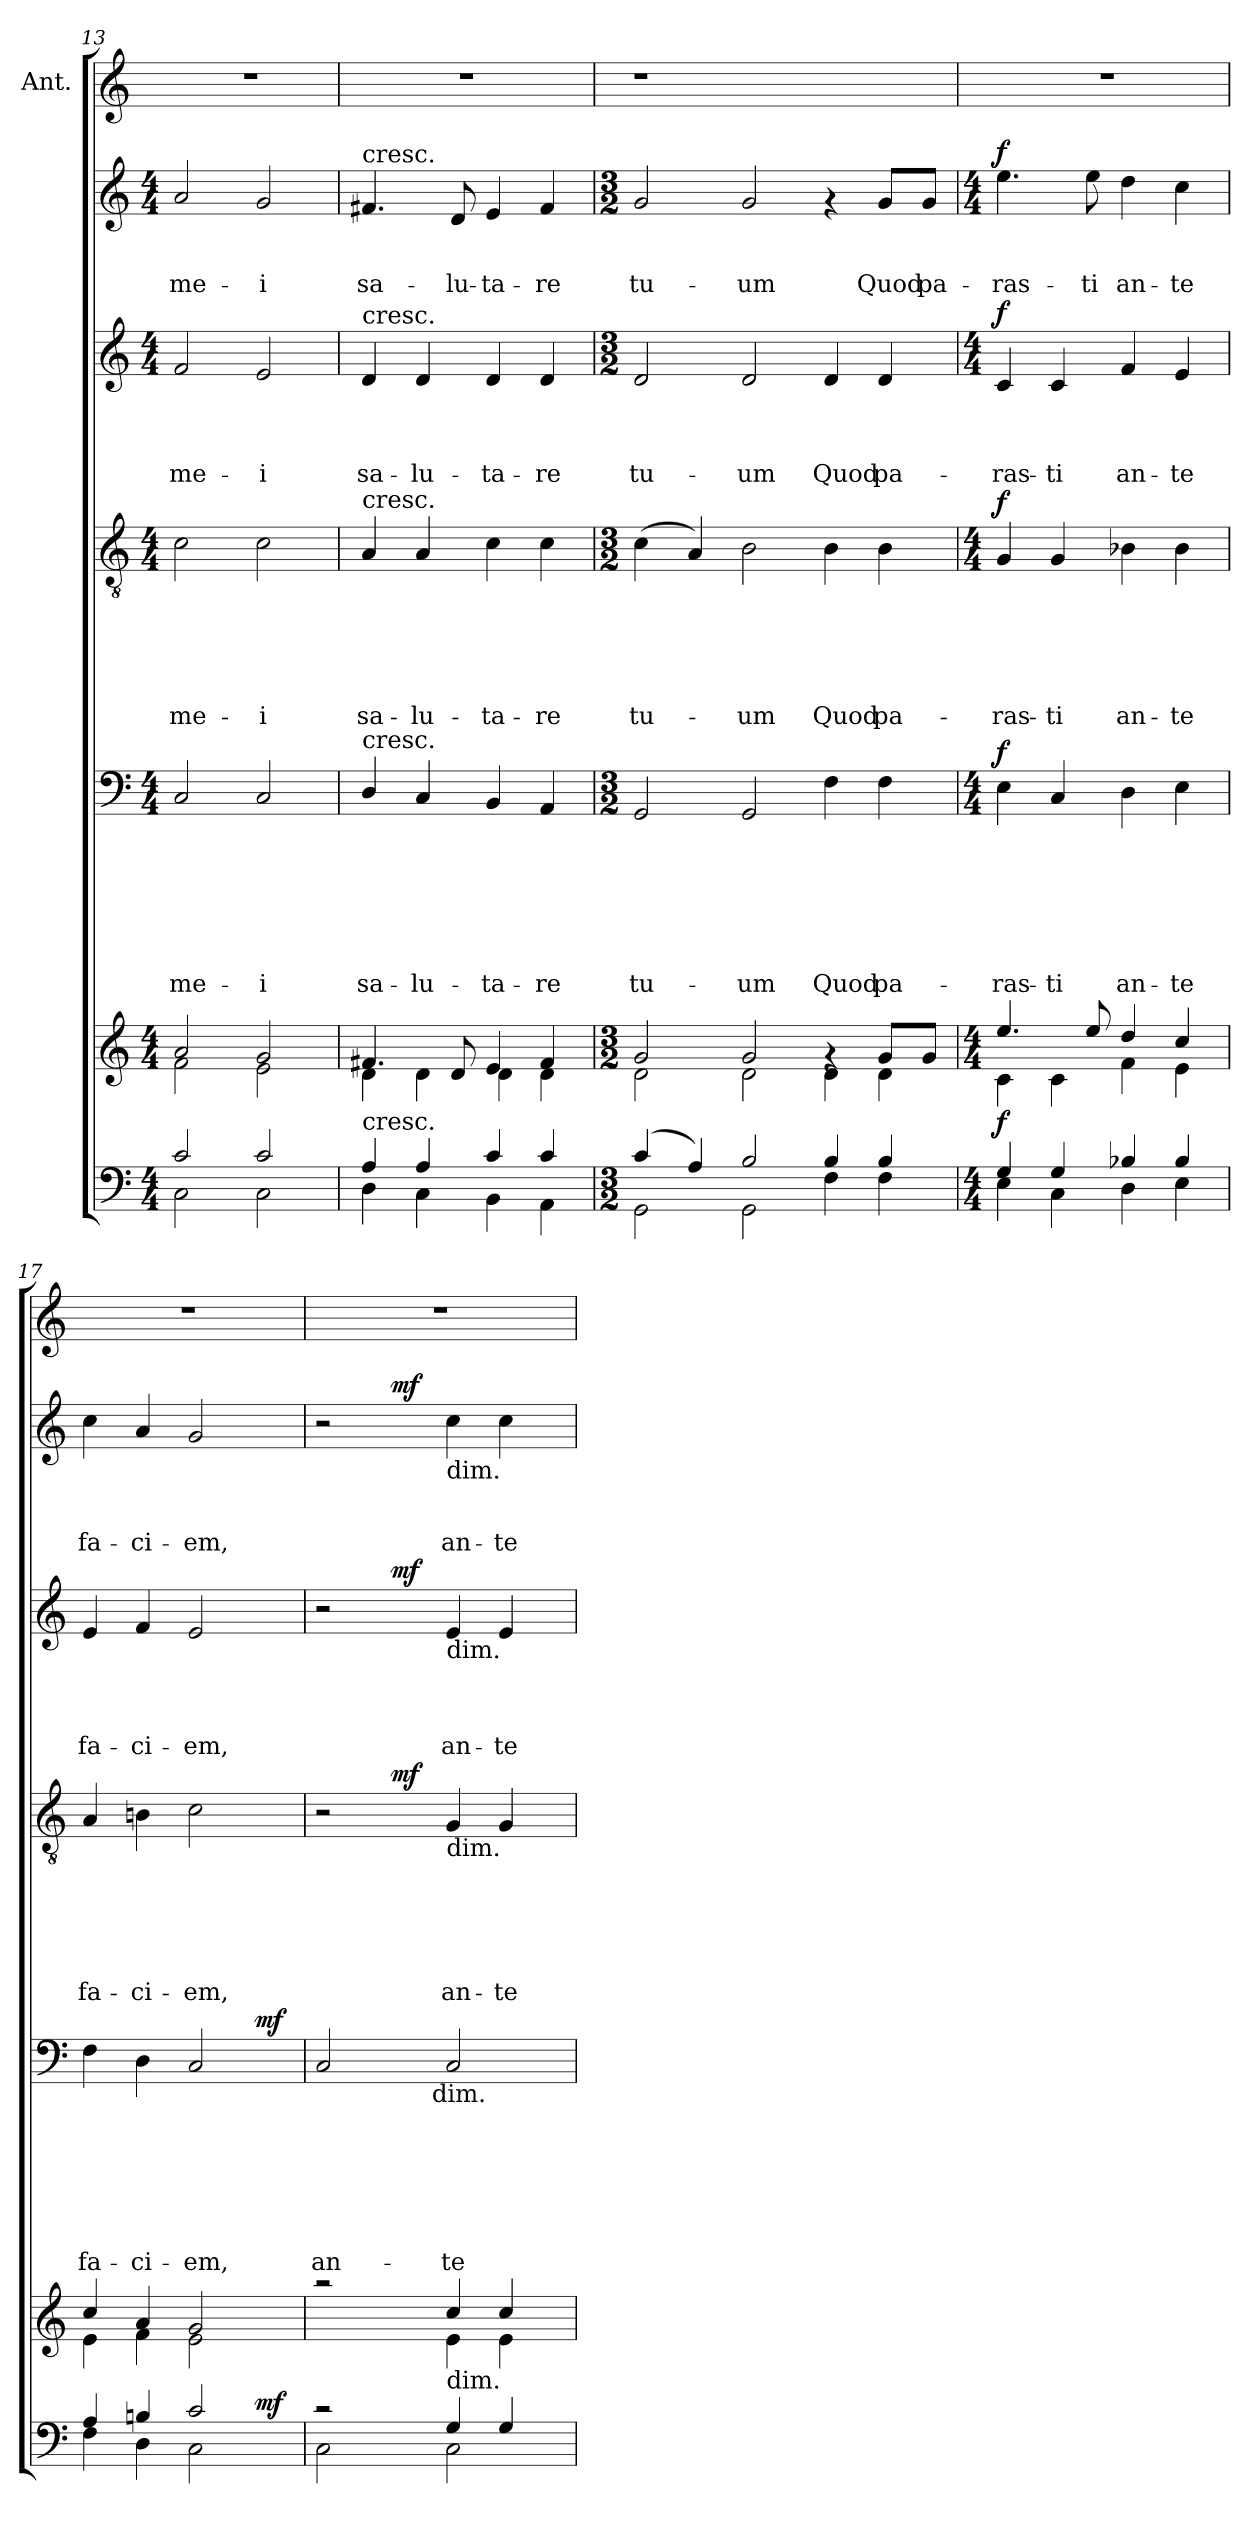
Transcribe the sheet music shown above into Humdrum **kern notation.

**kern	**dynam	**kern	**dynam	**kern	**text	**text	**text	**text	**text	**text	**text	**dynam	**kern	**text	**text	**text	**text	**text	**text	**dynam	**kern	**text	**text	**text	**text	**dynam	**kern	**text	**text	**text	**dynam	**kern
*part7	*part7	*part6	*part6	*part5	*part5	*part5	*part5	*part5	*part5	*part5	*part5	*part5	*part4	*part4	*part4	*part4	*part4	*part4	*part4	*part4	*part3	*part3	*part3	*part3	*part3	*part3	*part2	*part2	*part2	*part2	*part2	*part1
*staff7	*staff7	*staff6	*staff6	*staff5	*staff5	*staff5	*staff5	*staff5	*staff5	*staff5	*staff5	*staff5	*staff4	*staff4	*staff4	*staff4	*staff4	*staff4	*staff4	*staff4	*staff3	*staff3	*staff3	*staff3	*staff3	*staff3	*staff2	*staff2	*staff2	*staff2	*staff2	*staff1
*	*	*	*	*	*	*	*	*	*	*	*	*	*	*	*	*	*	*	*	*	*	*	*	*	*	*	*	*	*	*	*	*I"Ant.
*clefF4	*	*clefG2	*	*clefF4	*	*	*	*	*	*	*	*	*clefGv2	*	*	*	*	*	*	*	*clefG2	*	*	*	*	*	*clefG2	*	*	*	*	*clefG2
*k[]	*	*k[]	*	*k[]	*	*	*	*	*	*	*	*	*k[]	*	*	*	*	*	*	*	*k[]	*	*	*	*	*	*k[]	*	*	*	*	*k[]
*C:	*	*C:	*	*C:	*	*	*	*	*	*	*	*	*C:	*	*	*	*	*	*	*	*C:	*	*	*	*	*	*C:	*	*	*	*	*C:
*M4/4	*	*M4/4	*	*M4/4	*	*	*	*	*	*	*	*	*M4/4	*	*	*	*	*	*	*	*M4/4	*	*	*	*	*	*M4/4	*	*	*	*	*
=13	=13	=13	=13	=13	=13	=13	=13	=13	=13	=13	=13	=13	=13	=13	=13	=13	=13	=13	=13	=13	=13	=13	=13	=13	=13	=13	=13	=13	=13	=13	=13	=13
*^	*	*^	*	*	*	*	*	*	*	*	*	*	*	*	*	*	*	*	*	*	*	*	*	*	*	*	*	*	*	*	*	*
!	!	!	!	!	!	!	!	!	!	!	!	!	!LO:LY:b	!	!	!	!	!	!	!	!LO:LY:b	!	!	!	!	!	!LO:LY:b	!	!	!	!	!LO:LY:b	!	!
2c/	2C\	.	2a/	2f\	.	2C/	.	.	.	.	.	.	me-	.	2c\	.	.	.	.	.	me-	.	2f/	.	.	.	me-	.	2a/	.	.	me-	.	1r
!	!	!	!	!	!	!	!	!	!	!	!	!	!LO:LY:b	!	!	!	!	!	!	!	!LO:LY:b	!	!	!	!	!	!LO:LY:b	!	!	!	!	!LO:LY:b	!	!
2c/	2C\	.	2g/	2e\	.	2C/	.	.	.	.	.	.	-i	.	2c\	.	.	.	.	.	-i	.	2e/	.	.	.	-i	.	2g/	.	.	-i	.	.
=14	=14	=14	=14	=14	=14	=14	=14	=14	=14	=14	=14	=14	=14	=14	=14	=14	=14	=14	=14	=14	=14	=14	=14	=14	=14	=14	=14	=14	=14	=14	=14	=14	=14	=14
!	!	!	!	!	!	!	!	!	!	!	!	!	!	!	!	!	!	!	!	!	!	!	!	!	!	!	!	!	!LO:TX:a:t=cresc.	!	!	!	!	!
!	!	!	!	!	!	!	!	!	!	!	!	!	!	!	!	!	!	!	!	!	!	!	!LO:TX:a:t=cresc.	!	!	!	!	!	!	!	!	!	!	!
!	!	!	!	!	!	!	!	!	!	!	!	!	!	!	!LO:TX:a:t=cresc.	!	!	!	!	!	!	!	!	!	!	!	!	!	!	!	!	!	!	!
!	!	!	!	!	!	!LO:TX:a:t=cresc.	!	!	!	!	!	!	!	!	!	!	!	!	!	!	!	!	!	!	!	!	!	!	!	!	!	!	!	!
!LO:TX:a:t=cresc.	!	!	!	!	!	!	!	!	!	!	!	!	!	!	!	!	!	!	!	!	!	!	!	!	!	!	!	!	!	!	!	!	!	!
!	!	!	!	!	!	!	!	!	!	!	!	!	!LO:LY:b	!	!	!	!	!	!	!	!LO:LY:b	!	!	!	!	!	!LO:LY:b	!	!	!	!	!LO:LY:b	!	!
4A/	4D\	.	4.f#X/	4d\	.	4D/	.	.	.	.	.	.	sa-	.	4A/	.	.	.	.	.	sa-	.	4d/	.	.	.	sa-	.	4.f#X/	.	.	sa-	.	1r
!	!	!	!	!	!	!	!	!	!	!	!	!	!LO:LY:b	!	!	!	!	!	!	!	!LO:LY:b	!	!	!	!	!	!LO:LY:b	!	!	!	!	!	!	!
4A/	4C\	.	.	4d\	.	4C/	.	.	.	.	.	.	-lu-	.	4A/	.	.	.	.	.	-lu-	.	4d/	.	.	.	-lu-	.	.	.	.	.	.	.
!	!	!	!	!	!	!	!	!	!	!	!	!	!	!	!	!	!	!	!	!	!	!	!	!	!	!	!	!	!	!	!	!LO:LY:b	!	!
.	.	.	8d/	.	.	.	.	.	.	.	.	.	.	.	.	.	.	.	.	.	.	.	.	.	.	.	.	.	8d/	.	.	-lu-	.	.
!	!	!	!	!	!	!	!	!	!	!	!	!	!LO:LY:b	!	!	!	!	!	!	!	!LO:LY:b	!	!	!	!	!	!LO:LY:b	!	!	!	!	!LO:LY:b	!	!
4c/	4BB\	.	4e/	4d\	.	4BB/	.	.	.	.	.	.	-ta-	.	4c\	.	.	.	.	.	-ta-	.	4d/	.	.	.	-ta-	.	4e/	.	.	-ta-	.	.
!	!	!	!	!	!	!	!	!	!	!	!	!	!LO:LY:b	!	!	!	!	!	!	!	!LO:LY:b	!	!	!	!	!	!LO:LY:b	!	!	!	!	!LO:LY:b	!	!
4c/	4AA\	.	4f#/	4d\	.	4AA/	.	.	.	.	.	.	-re	.	4c\	.	.	.	.	.	-re	.	4d/	.	.	.	-re	.	4f#/	.	.	-re	.	.
!!LO:PB:g=z
=15	=15	=15	=15	=15	=15	=15	=15	=15	=15	=15	=15	=15	=15	=15	=15	=15	=15	=15	=15	=15	=15	=15	=15	=15	=15	=15	=15	=15	=15	=15	=15	=15	=15	=15
*M3/2	*	*	*M3/2	*	*	*M3/2	*	*	*	*	*	*	*	*	*M3/2	*	*	*	*	*	*	*	*M3/2	*	*	*	*	*	*M3/2	*	*	*	*	*
!	!	!	!	!	!	!	!	!	!	!	!	!	!LO:LY:b	!	!	!	!	!	!	!	!LO:LY:b	!	!	!	!	!	!LO:LY:b	!	!	!	!	!LO:LY:b	!	!
(4c/	2GG\	.	2g/	2d\	.	2GG/	.	.	.	.	.	.	tu-	.	(>4c\	.	.	.	.	.	tu-	.	2d/	.	.	.	tu-	.	2g/	.	.	tu-	.	1r
4A/)	.	.	.	.	.	.	.	.	.	.	.	.	.	.	4A/)	.	.	.	.	.	.	.	.	.	.	.	.	.	.	.	.	.	.	.
!	!	!	!	!	!	!	!	!	!	!	!	!	!LO:LY:b	!	!	!	!	!	!	!	!LO:LY:b	!	!	!	!	!	!LO:LY:b	!	!	!	!	!LO:LY:b	!	!
2B/	2GG\	.	2g/	2d\	.	2GG/	.	.	.	.	.	.	-um	.	2B\	.	.	.	.	.	-um	.	2d/	.	.	.	-um	.	2g/	.	.	-um	.	.
!	!	!	!	!	!	!	!	!	!	!	!	!	!LO:LY:b	!	!	!	!	!	!	!	!LO:LY:b	!	!	!	!	!	!LO:LY:b	!	!	!	!	!	!	!
4B/	4F\	.	4rf	4d\	.	4F\	.	.	.	.	.	.	Quod	.	4B\	.	.	.	.	.	Quod	.	4d/	.	.	.	Quod	.	4rf	.	.	.	.	2ryy
!	!	!	!	!	!	!	!	!	!	!	!	!	!LO:LY:b	!	!	!	!	!	!	!	!LO:LY:b	!	!	!	!	!	!LO:LY:b	!	!	!	!	!LO:LY:b	!	!
4B/	4F\	.	8g/L	4d\	.	4F\	.	.	.	.	.	.	pa-	.	4B\	.	.	.	.	.	pa-	.	4d/	.	.	.	pa-	.	8g/L	.	.	Quod	.	.
!	!	!	!	!	!	!	!	!	!	!	!	!	!	!	!	!	!	!	!	!	!	!	!	!	!	!	!	!	!	!	!	!LO:LY:b	!	!
.	.	.	8g/J	.	.	.	.	.	.	.	.	.	.	.	.	.	.	.	.	.	.	.	.	.	.	.	.	.	8g/J	.	.	pa-	.	.
=16	=16	=16	=16	=16	=16	=16	=16	=16	=16	=16	=16	=16	=16	=16	=16	=16	=16	=16	=16	=16	=16	=16	=16	=16	=16	=16	=16	=16	=16	=16	=16	=16	=16	=16
*M4/4	*	*	*M4/4	*	*	*M4/4	*	*	*	*	*	*	*	*	*M4/4	*	*	*	*	*	*	*	*M4/4	*	*	*	*	*	*M4/4	*	*	*	*	*
!	!	!	!	!	!LO:DY:b	!	!	!	!	!	!	!	!LO:LY:b	!LO:DY:b	!	!	!	!	!	!	!LO:LY:b	!LO:DY:b	!	!	!	!	!LO:LY:b	!LO:DY:b	!	!	!	!LO:LY:b	!LO:DY:b	!
4G/	4E\	.	4.ee/	4c\	f	4E\	.	.	.	.	.	.	-ras-	f	4G/	.	.	.	.	.	-ras-	f	4c/	.	.	.	-ras-	f	4.ee\	.	.	-ras-	f	1r
!	!	!	!	!	!	!	!	!	!	!	!	!	!LO:LY:b	!	!	!	!	!	!	!	!LO:LY:b	!	!	!	!	!	!LO:LY:b	!	!	!	!	!	!	!
4G/	4C\	.	.	4c\	.	4C/	.	.	.	.	.	.	-ti	.	4G/	.	.	.	.	.	-ti	.	4c/	.	.	.	-ti	.	.	.	.	.	.	.
!	!	!	!	!	!	!	!	!	!	!	!	!	!	!	!	!	!	!	!	!	!	!	!	!	!	!	!	!	!	!	!	!LO:LY:b	!	!
.	.	.	8ee/	.	.	.	.	.	.	.	.	.	.	.	.	.	.	.	.	.	.	.	.	.	.	.	.	.	8ee\	.	.	-ti	.	.
!	!	!	!	!	!	!	!	!	!	!	!	!	!LO:LY:b	!	!	!	!	!	!	!	!LO:LY:b	!	!	!	!	!	!LO:LY:b	!	!	!	!	!LO:LY:b	!	!
4B-X/	4D\	.	4dd/	4f\	.	4D\	.	.	.	.	.	.	an-	.	4B-X\	.	.	.	.	.	an-	.	4f/	.	.	.	an-	.	4dd\	.	.	an-	.	.
!	!	!	!	!	!	!	!	!	!	!	!	!	!LO:LY:b	!	!	!	!	!	!	!	!LO:LY:b	!	!	!	!	!	!LO:LY:b	!	!	!	!	!LO:LY:b	!	!
4B-/	4E\	.	4cc/	4e\	.	4E\	.	.	.	.	.	.	-te	.	4B-\	.	.	.	.	.	-te	.	4e/	.	.	.	-te	.	4cc\	.	.	-te	.	.
=17	=17	=17	=17	=17	=17	=17	=17	=17	=17	=17	=17	=17	=17	=17	=17	=17	=17	=17	=17	=17	=17	=17	=17	=17	=17	=17	=17	=17	=17	=17	=17	=17	=17	=17
!	!	!	!	!	!	!	!	!	!	!	!	!	!LO:LY:b	!	!	!	!	!	!	!	!LO:LY:b	!	!	!	!	!	!LO:LY:b	!	!	!	!	!LO:LY:b	!	!
*	*^	*	*	*	*	*^	*	*	*	*	*	*	*	*	*	*	*	*	*	*	*	*	*	*	*	*	*	*	*	*	*	*	*	*
4A/	4F\	2ryy	.	4cc/	4e\	.	4F\	2ryy	.	.	.	.	.	.	fa-	.	4A/	.	.	.	.	.	fa-	.	4e/	.	.	.	fa-	.	4cc\	.	.	fa-	.	1r
!	!	!	!	!	!	!	!	!	!	!	!	!	!	!	!LO:LY:b	!	!	!	!	!	!	!	!LO:LY:b	!	!	!	!	!	!LO:LY:b	!	!	!	!	!LO:LY:b	!	!
4Bn/	4D\	.	.	4a/	4f\	.	4D\	.	.	.	.	.	.	.	-ci-	.	4Bn\	.	.	.	.	.	-ci-	.	4f/	.	.	.	-ci-	.	4a/	.	.	-ci-	.	.
!	!	!	!	!	!	!	!	!	!	!	!	!	!	!	!LO:LY:b	!	!	!	!	!	!	!	!LO:LY:b	!	!	!	!	!	!LO:LY:b	!	!	!	!	!LO:LY:b	!	!
2c/	2C\	4ryy	.	2g/	2e\	.	2C/	4ryy	.	.	.	.	.	.	-em,	.	2c\	.	.	.	.	.	-em,	.	2e/	.	.	.	-em,	.	2g/	.	.	-em,	.	.
.	.	32ryy	.	.	.	.	.	32ryy	.	.	.	.	.	.	.	.	.	.	.	.	.	.	.	.	.	.	.	.	.	.	.	.	.	.	.	.
!	!	!	!LO:DY:a	!	!	!	!	!	!	!	!	!	!	!	!	!LO:DY:b	!	!	!	!	!	!	!	!	!	!	!	!	!	!	!	!	!	!	!	!
.	.	8..ryy	mf	.	.	.	.	8..ryy	.	.	.	.	.	.	.	mf	.	.	.	.	.	.	.	.	.	.	.	.	.	.	.	.	.	.	.	.
=18	=18	=18	=18	=18	=18	=18	=18	=18	=18	=18	=18	=18	=18	=18	=18	=18	=18	=18	=18	=18	=18	=18	=18	=18	=18	=18	=18	=18	=18	=18	=18	=18	=18	=18	=18	=18
!	!	!	!	!	!	!	!	!	!	!	!	!	!	!	!LO:LY:b	!	!	!	!	!	!	!	!	!	!	!	!	!	!	!	!	!	!	!	!	!
*	*v	*v	*	*	*	*	*	*	*	*	*	*	*	*	*	*	*^	*	*	*	*	*	*	*	*^	*	*	*	*	*	*^	*	*	*	*	*
2rc	2C\	.	2raa	2ryy	.	2C/	4...ryy	.	.	.	.	.	.	an-	.	2r	4ryy	.	.	.	.	.	.	.	2r	4ryy	.	.	.	.	.	2r	4ryy	.	.	.	.	1r
.	.	.	.	.	.	.	.	.	.	.	.	.	.	.	.	.	16ryy	.	.	.	.	.	.	.	.	16ryy	.	.	.	.	.	.	16ryy	.	.	.	.	.
!	!	!	!	!	!	!	!	!	!	!	!	!	!	!	!	!	!	!	!	!	!	!	!	!LO:DY:b	!	!	!	!	!	!	!LO:DY:b	!	!	!	!	!	!LO:DY:b	!
.	.	.	.	.	.	.	.	.	.	.	.	.	.	.	.	.	2ryy	.	.	.	.	.	.	mf	.	2ryy	.	.	.	.	mf	.	2ryy	.	.	.	mf	.
!	!	!	!	!	!	!	!LO:TX:b:t=dim.	!	!	!	!	!	!	!	!	!	!	!	!	!	!	!	!	!	!	!	!	!	!	!	!	!	!	!	!	!	!	!
.	.	.	.	.	.	.	2ryy	.	.	.	.	.	.	.	.	.	.	.	.	.	.	.	.	.	.	.	.	.	.	.	.	.	.	.	.	.	.	.
!	!	!	!	!	!	!	!	!	!	!	!	!	!	!	!	!	!	!	!	!	!	!	!	!	!	!	!	!	!	!	!	!LO:TX:b:t=dim.	!	!	!	!	!	!
!	!	!	!	!	!	!	!	!	!	!	!	!	!	!	!	!	!	!	!	!	!	!	!	!	!LO:TX:b:t=dim.	!	!	!	!	!	!	!	!	!	!	!	!	!
!	!	!	!	!	!	!	!	!	!	!	!	!	!	!	!	!LO:TX:b:t=dim.	!	!	!	!	!	!	!	!	!	!	!	!	!	!	!	!	!	!	!	!	!	!
!LO:TX:a:t=dim.	!	!	!	!	!	!	!	!	!	!	!	!	!	!	!	!	!	!	!	!	!	!	!	!	!	!	!	!	!	!	!	!	!	!	!	!	!	!
!	!	!	!	!	!	!	!	!	!	!	!	!	!	!LO:LY:b	!	!	!	!	!	!	!	!	!LO:LY:b	!	!	!	!	!	!	!LO:LY:b	!	!	!	!	!	!LO:LY:b	!	!
4G/	2C\	.	4cc/	4e\	.	2C/	.	.	.	.	.	.	.	-te	.	4G/	.	.	.	.	.	.	an-	.	4e/	.	.	.	.	an-	.	4cc\	.	.	.	an-	.	.
!	!	!	!	!	!	!	!	!	!	!	!	!	!	!	!	!	!	!	!	!	!	!	!LO:LY:b	!	!	!	!	!	!	!LO:LY:b	!	!	!	!	!	!LO:LY:b	!	!
4G/	.	.	4cc/	4e\	.	.	.	.	.	.	.	.	.	.	.	4G/	.	.	.	.	.	.	-te	.	4e/	.	.	.	.	-te	.	4cc\	.	.	.	-te	.	.
.	.	.	.	.	.	.	.	.	.	.	.	.	.	.	.	.	8.ryy	.	.	.	.	.	.	.	.	8.ryy	.	.	.	.	.	.	8.ryy	.	.	.	.	.
.	.	.	.	.	.	.	32ryy	.	.	.	.	.	.	.	.	.	.	.	.	.	.	.	.	.	.	.	.	.	.	.	.	.	.	.	.	.	.	.
*v	*v	*	*	*	*	*v	*v	*	*	*	*	*	*	*	*	*v	*v	*	*	*	*	*	*	*	*v	*v	*	*	*	*	*	*v	*v	*	*	*	*	*
*	*	*v	*v	*	*	*	*	*	*	*	*	*	*	*	*	*	*	*	*	*	*	*	*	*	*	*	*	*	*	*	*	*	*
=	=	=	=	=	=	=	=	=	=	=	=	=	=	=	=	=	=	=	=	=	=	=	=	=	=	=	=	=	=	=	=	=
*-	*-	*-	*-	*-	*-	*-	*-	*-	*-	*-	*-	*-	*-	*-	*-	*-	*-	*-	*-	*-	*-	*-	*-	*-	*-	*-	*-	*-	*-	*-	*-	*-
